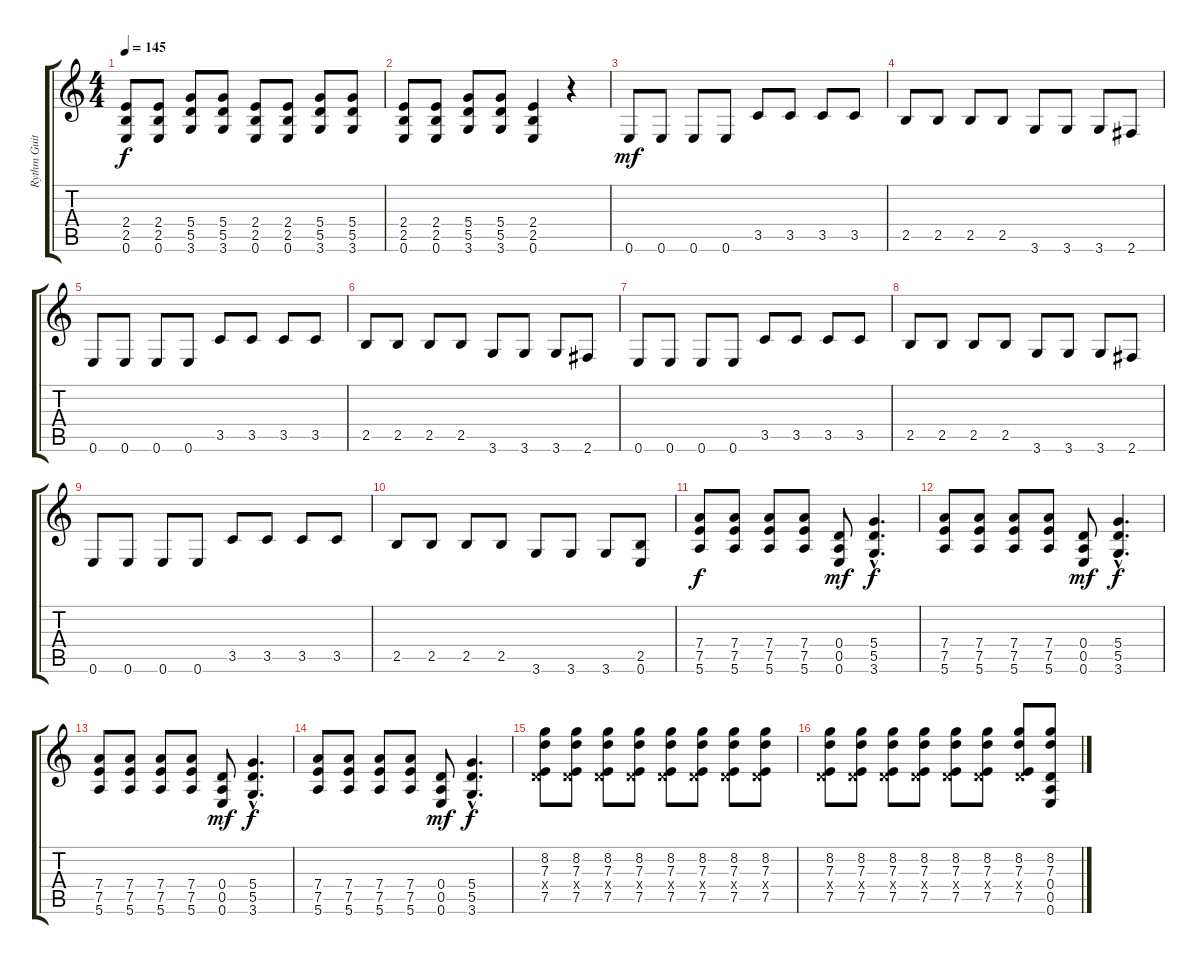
\track ("Rythm Guitar" "Rythm Guit") {instrument distortionguitar}
\staff {score tabs}
\tuning (E4 B3 G3 D3 A2 E2) {hide}
\ts (4 4)
\tempo 145
\clef g2
\ks c
(2.4 2.5 0.6).8{dy f} (2.4 2.5 0.6).8 (5.4 5.5 3.6).8 (5.4 5.5 3.6).8 (2.4 2.5 0.6).8 (2.4 2.5 0.6).8 (5.4 5.5 3.6).8 (5.4 5.5 3.6).8 |
(2.4 2.5 0.6).8 (2.4 2.5 0.6).8 (5.4 5.5 3.6).8 (5.4 5.5 3.6).8 (2.4 2.5 0.6).4 r.4 |
0.6.8{dy mf instrument electricguitarclean} 0.6.8 0.6.8 0.6.8 3.5.8 3.5.8 3.5.8 3.5.8 |
2.5.8 2.5.8 2.5.8 2.5.8 3.6.8 3.6.8 3.6.8 2.6.8 |
0.6.8{instrument electricguitarclean} 0.6.8 0.6.8 0.6.8 3.5.8 3.5.8 3.5.8 3.5.8 |
2.5.8 2.5.8 2.5.8 2.5.8 3.6.8 3.6.8 3.6.8 2.6.8 |
0.6.8{instrument electricguitarclean} 0.6.8 0.6.8 0.6.8 3.5.8 3.5.8 3.5.8 3.5.8 |
2.5.8 2.5.8 2.5.8 2.5.8 3.6.8 3.6.8 3.6.8 2.6.8 |
0.6.8{instrument electricguitarclean} 0.6.8 0.6.8 0.6.8 3.5.8 3.5.8 3.5.8 3.5.8 |
2.5.8 2.5.8 2.5.8 2.5.8 3.6.8 3.6.8 3.6.8 (2.5 0.6).8{instrument distortionguitar} |
(7.4 7.5 5.6).8{dy f} (7.4 7.5 5.6).8 (7.4 7.5 5.6).8 (7.4 7.5 5.6).8 (0.4 0.5 0.6).8{dy mf} (5.4{hac} 5.5{hac} 3.6{hac}).4{d dy f} |
(7.4 7.5 5.6).8 (7.4 7.5 5.6).8 (7.4 7.5 5.6).8 (7.4 7.5 5.6).8 (0.4 0.5 0.6).8{dy mf} (5.4{hac} 5.5{hac} 3.6{hac}).4{d dy f} |
(7.4 7.5 5.6).8 (7.4 7.5 5.6).8 (7.4 7.5 5.6).8 (7.4 7.5 5.6).8 (0.4 0.5 0.6).8{dy mf} (5.4{hac} 5.5{hac} 3.6{hac}).4{d dy f} |
(7.4 7.5 5.6).8 (7.4 7.5 5.6).8 (7.4 7.5 5.6).8 (7.4 7.5 5.6).8 (0.4 0.5 0.6).8{dy mf} (5.4{hac} 5.5{hac} 3.6{hac}).4{d dy f} |
(8.2 7.3 0.4{x} 7.5).8{volume 15} (8.2 7.3 0.4{x} 7.5).8 (8.2 7.3 0.4{x} 7.5).8 (8.2 7.3 0.4{x} 7.5).8 (8.2 7.3 0.4{x} 7.5).8 (8.2 7.3 0.4{x} 7.5).8 (8.2 7.3 0.4{x} 7.5).8 (8.2 7.3 0.4{x} 7.5).8 |
(8.2 7.3 0.4{x} 7.5).8 (8.2 7.3 0.4{x} 7.5).8 (8.2 7.3 0.4{x} 7.5).8 (8.2 7.3 0.4{x} 7.5).8 (8.2 7.3 0.4{x} 7.5).8 (8.2 7.3 0.4{x} 7.5).8 (8.2 7.3 0.4{x} 7.5).8 (8.2 7.3 0.4 0.5 0.6).8
